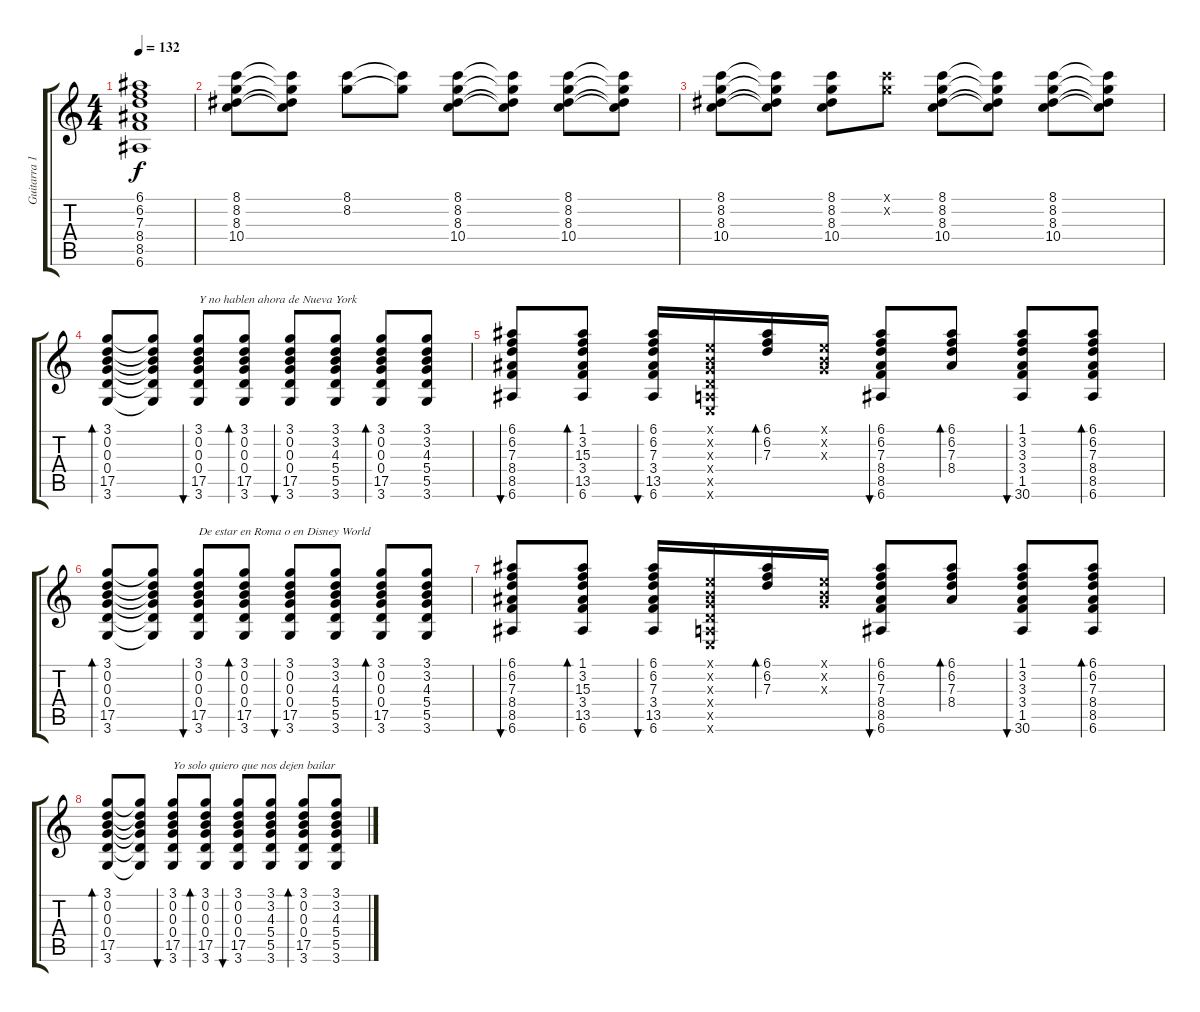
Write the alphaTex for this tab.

\track ("Guitarra 1" "Guitarra 1") {instrument acousticguitarsteel}
\staff {score tabs}
\tuning (E4 B3 G3 D3 A2 E2) {hide}
\ts (4 4)
\tempo 132
\clef g2
\ks c
(6.1{t} 6.2{t} 7.3{t} 8.4{t} 8.5{t} 6.6{t}).1{dy f} |
(8.1 8.2 8.3 10.4).8 (8.1{t} 8.2{t} 8.3{t} 10.4{t}).8 (8.1 8.2).8 (8.1{t} 8.2{t}).8 (8.1 8.2 8.3 10.4).8 (8.1{t} 8.2{t} 8.3{t} 10.4{t}).8 (8.1 8.2 8.3 10.4).8 (8.1{t} 8.2{t} 8.3{t} 10.4{t}).8 |
(8.1 8.2 8.3 10.4).8 (8.1{t} 8.2{t} 8.3{t} 10.4{t}).8 (8.1 8.2 8.3 10.4).8 (8.1{x} 8.2{x}).8 (8.1 8.2 8.3 10.4).8 (8.1{t} 8.2{t} 8.3{t} 10.4{t}).8 (8.1 8.2 8.3 10.4).8 (8.1{t} 8.2{t} 8.3{t} 10.4{t}).8 |
(3.1 0.2 0.3 0.4 17.5 3.6).8{bd 60} (3.1{t} 0.2{t} 0.3{t} 0.4{t} 17.5{t} 3.6{t}).8 (3.1 0.2 0.3 0.4 17.5 3.6).8{bu 60 txt "Y no hablen ahora de Nueva York"} (3.1 0.2 0.3 0.4 17.5 3.6).8{bd 60} (3.1 0.2 0.3 0.4 17.5 3.6).8{bu 60} (3.1 3.2 4.3 5.4 5.5 3.6).8 (3.1 0.2 0.3 0.4 17.5 3.6).8{bd 60} (3.1 3.2 4.3 5.4 5.5 3.6).8 |
(6.1 6.2 7.3 8.4 8.5 6.6).8{bu 60} (1.1 3.2 15.3 3.4 13.5 6.6).8{bd 60} (6.1 6.2 7.3 3.4 13.5 6.6).16{bu 60} (0.1{x} 0.2{x} 0.3{x} 0.4{x} 0.5{x} 0.6{x}).16 (6.1 6.2 7.3).16{bd 60} (0.1{x} 0.2{x} 0.3{x}).16 (6.1 6.2 7.3 8.4 8.5 6.6).8{bu 60} (6.1 6.2 7.3 8.4).8{bd 60} (1.1 3.2 3.3 3.4 1.5 30.6).8{bu 60} (6.1 6.2 7.3 8.4 8.5 6.6).8{bd 60} |
(3.1 0.2 0.3 0.4 17.5 3.6).8{bd 60} (3.1{t} 0.2{t} 0.3{t} 0.4{t} 17.5{t} 3.6{t}).8 (3.1 0.2 0.3 0.4 17.5 3.6).8{bu 60 txt "De estar en Roma o en Disney World"} (3.1 0.2 0.3 0.4 17.5 3.6).8{bd 60} (3.1 0.2 0.3 0.4 17.5 3.6).8{bu 60} (3.1 3.2 4.3 5.4 5.5 3.6).8 (3.1 0.2 0.3 0.4 17.5 3.6).8{bd 60} (3.1 3.2 4.3 5.4 5.5 3.6).8 |
(6.1 6.2 7.3 8.4 8.5 6.6).8{bu 60} (1.1 3.2 15.3 3.4 13.5 6.6).8{bd 60} (6.1 6.2 7.3 3.4 13.5 6.6).16{bu 60} (0.1{x} 0.2{x} 0.3{x} 0.4{x} 0.5{x} 0.6{x}).16 (6.1 6.2 7.3).16{bd 60} (0.1{x} 0.2{x} 0.3{x}).16 (6.1 6.2 7.3 8.4 8.5 6.6).8{bu 60} (6.1 6.2 7.3 8.4).8{bd 60} (1.1 3.2 3.3 3.4 1.5 30.6).8{bu 60} (6.1 6.2 7.3 8.4 8.5 6.6).8{bd 60} |
(3.1 0.2 0.3 0.4 17.5 3.6).8{bd 60} (3.1{t} 0.2{t} 0.3{t} 0.4{t} 17.5{t} 3.6{t}).8 (3.1 0.2 0.3 0.4 17.5 3.6).8{bu 60 txt "Yo solo quiero que nos dejen bailar"} (3.1 0.2 0.3 0.4 17.5 3.6).8{bd 60} (3.1 0.2 0.3 0.4 17.5 3.6).8{bu 60} (3.1 3.2 4.3 5.4 5.5 3.6).8 (3.1 0.2 0.3 0.4 17.5 3.6).8{bd 60} (3.1 3.2 4.3 5.4 5.5 3.6).8
